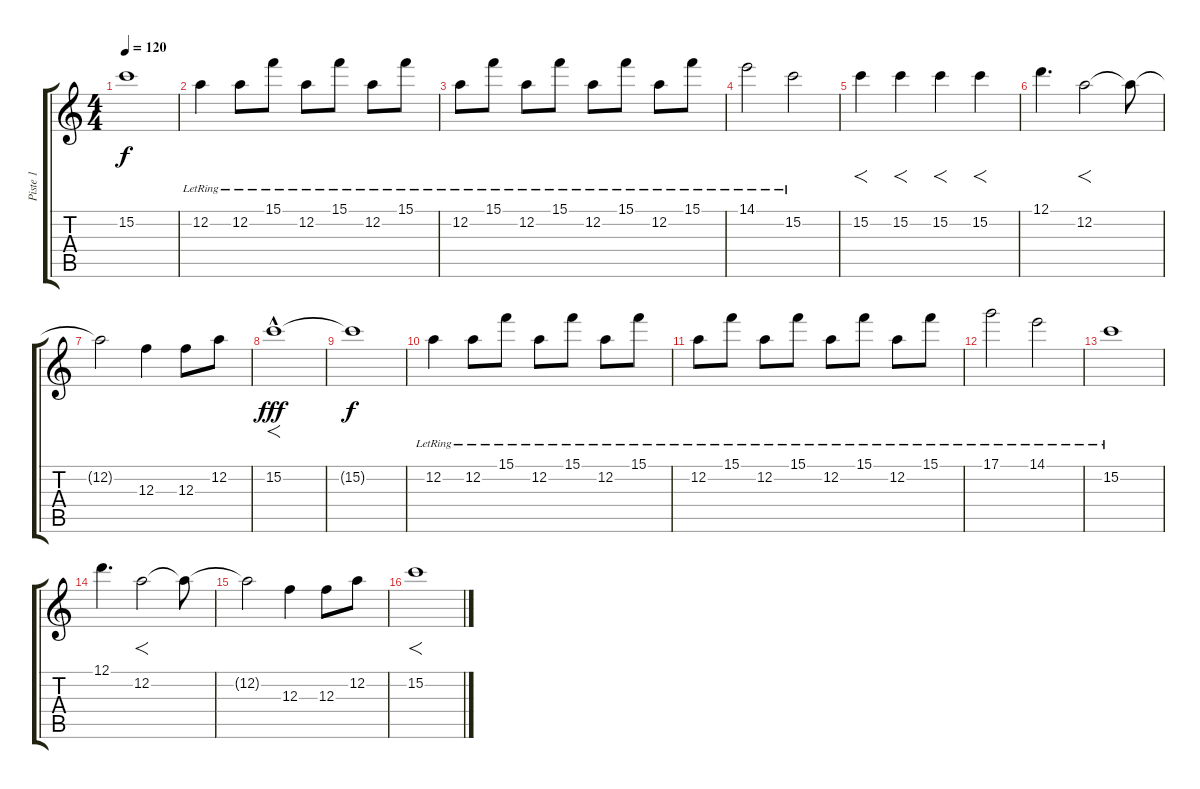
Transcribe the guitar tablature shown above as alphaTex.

\track ("Piste 1" "Piste 1") {instrument electricguitarclean}
\staff {score tabs}
\tuning (D4 A3 F3 C3 G2 C2) {hide}
\ts (4 4)
\tempo 120
\clef g2
\ks c
15.2{t}.1{dy f} |
12.2{lr}.4{instrument electricguitarclean} 12.2{lr}.8 15.1{lr}.8 12.2{lr}.8 15.1{lr}.8 12.2{lr}.8 15.1{lr}.8 |
12.2{lr}.8{volume 4} 15.1{lr}.8 12.2{lr}.8 15.1{lr}.8 12.2{lr}.8 15.1{lr}.8 12.2{lr}.8 15.1{lr}.8 |
14.1{lr}.2{volume 13} 15.2{lr}.2 |
15.2.4{f} 15.2.4{f} 15.2.4{f} 15.2.4{f} |
12.1.4{d} 12.2.2{f} 12.2{t}.8 |
12.2{t}.2 12.3.4 12.3.8 12.2.8 |
15.2{hac}.1{f dy fff} |
15.2{t}.1{dy f} |
12.2{lr}.4 12.2{lr}.8 15.1{lr}.8 12.2{lr}.8 15.1{lr}.8 12.2{lr}.8 15.1{lr}.8 |
12.2{lr}.8{volume 4} 15.1{lr}.8 12.2{lr}.8 15.1{lr}.8 12.2{lr}.8 15.1{lr}.8 12.2{lr}.8 15.1{lr}.8 |
17.1{lr}.2{volume 13} 14.1{lr}.2 |
15.2{lr}.1 |
12.1.4{d} 12.2.2{f} 12.2{t}.8 |
12.2{t}.2 12.3.4 12.3.8 12.2.8 |
15.2.1{f}
